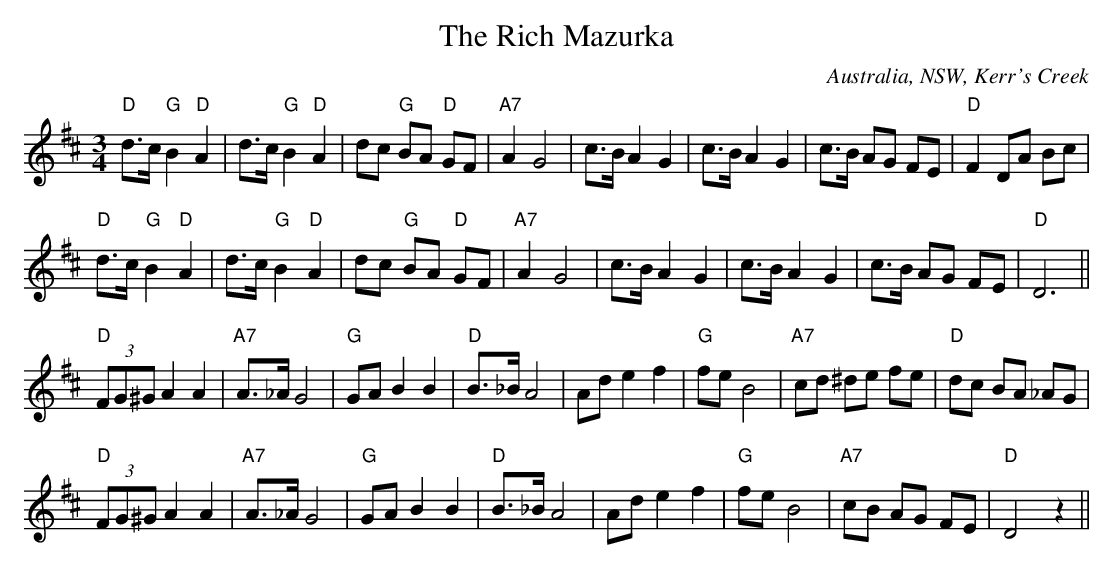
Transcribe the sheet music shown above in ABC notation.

X:1
T:The Rich Mazurka
O:Australia, NSW, Kerr's Creek
M:3/4
L:1/8
K:D
"D"d>c"G"B2"D"A2|d>c "G" B2 "D" A2|dc "G"BA "D"GF|"A7"A2G4|c>BA2G2|c>BA2G2|c>B AG FE|"D"F2DA Bc|
"D"d>c"G"B2"D"A2|d>c"G" B2"D"A2|dc "G"BA "D"GF|"A7"A2G4|c>BA2G2|c>BA2G2|c>B AG FE|"D"D6||
(3"D"FG^GA2A2|"A7"A>_AG4|"G"GAB2B2|"D"B>_BA4|Ade2f2|"G" feB4|"A7"cd ^de fe|"D"dc BA _AG|
(3"D"FG^GA2A2|"A7"A>_AG4|"G"GAB2B2|"D"B>_BA4|Ade2f2|"G" feB4|"A7"cB AG FE|"D"D4z2||
